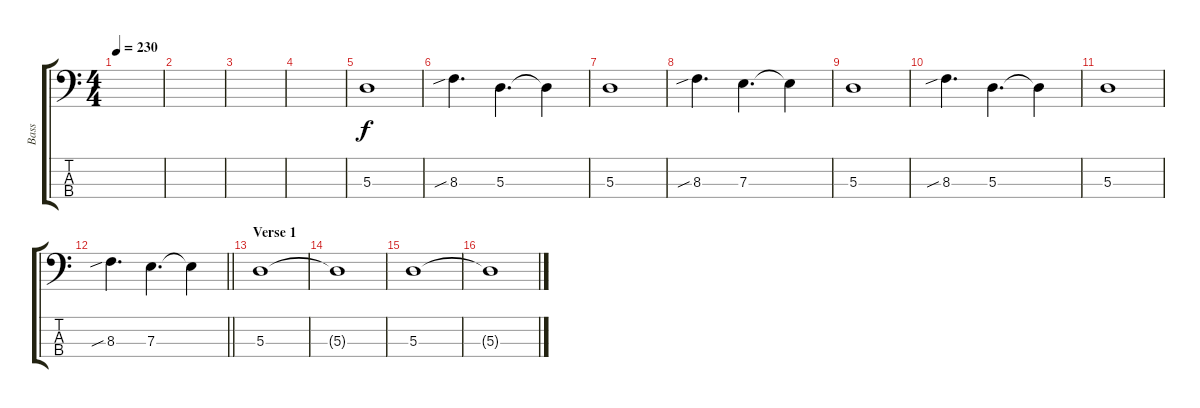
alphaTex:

\track ("Bass" "Bass") {instrument electricbassfinger}
\staff {score tabs}
\tuning (G2 D2 A1 E1) {hide}
\ts (4 4)
\tempo 230
\clef f4
\ks c
|
|
|
|
5.3.1 |
8.3{sib}.4{d} 5.3.4{d} 5.3{t}.4 |
5.3.1 |
8.3{sib}.4{d} 7.3.4{d} 7.3{t}.4 |
5.3.1 |
8.3{sib}.4{d} 5.3.4{d} 5.3{t}.4 |
5.3.1 |
\barLineRight lightlight
8.3{sib}.4{d} 7.3.4{d} 7.3{t}.4 |
\section ("" "Verse 1")
5.3.1 |
5.3{t}.1 |
5.3.1 |
5.3{t}.1
